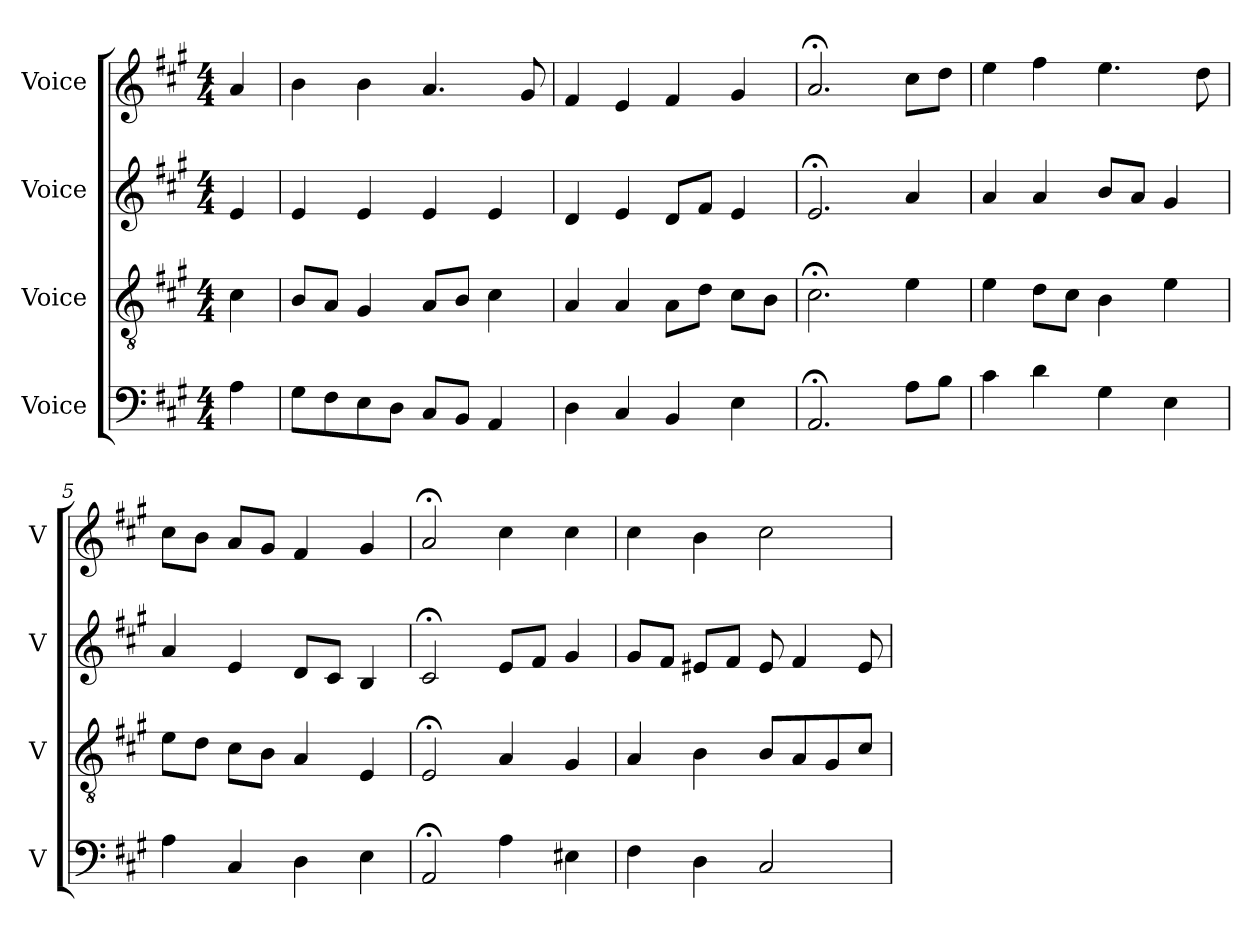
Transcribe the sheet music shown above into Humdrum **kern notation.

**kern	**kern	**kern	**kern
*part4	*part3	*part2	*part1
*staff4	*staff3	*staff2	*staff1
*I"Voice	*I"Voice	*I"Voice	*I"Voice
*I'V	*I'V	*I'V	*I'V
*clefF4	*clefGv2	*clefG2	*clefG2
*k[f#c#g#]	*k[f#c#g#]	*k[f#c#g#]	*k[f#c#g#]
*M4/4	*M4/4	*M4/4	*M4/4
*MM100	*MM100	*MM100	*MM100
=	=	=	=
4A\	4c#\	4e/	4a/
=1	=1	=1	=1
8G#\L	8B/L	4e/	4b\
8F#\	8A/J	.	.
8E\	4G#/	4e/	4b\
8D\J	.	.	.
8C#/L	8A/L	4e/	4.a/
8BB/J	8B/J	.	.
4AA/	4c#\	4e/	.
.	.	.	8g#/
=2	=2	=2	=2
4D\	4A/	4d/	4f#/
4C#/	4A/	4e/	4e/
4BB/	8A\L	8d/L	4f#/
.	8d\J	8f#/J	.
4E\	8c#\L	4e/	4g#/
.	8B\J	.	.
=3	=3	=3	=3
2.AA;/	2.c#;\	2.e;/	2.a;/
8A\L	4e\	4a/	8cc#\L
8B\J	.	.	8dd\J
=4	=4	=4	=4
4c#\	4e\	4a/	4ee\
4d\	8d\L	4a/	4ff#\
.	8c#\J	.	.
4G#\	4B\	8b/L	4.ee\
.	.	8a/J	.
4E\	4e\	4g#/	.
.	.	.	8dd\
!!LO:LB:g=z
=5	=5	=5	=5
4A\	8e\L	4a/	8cc#\L
.	8d\J	.	8b\J
4C#/	8c#\L	4e/	8a/L
.	8B\J	.	8g#/J
4D\	4A/	8d/L	4f#/
.	.	8c#/J	.
4E\	4E/	4B/	4g#/
=6	=6	=6	=6
2AA;/	2E;/	2c#;/	2a;/
4A\	4A/	8e/L	4cc#\
.	.	8f#/J	.
4E#X\	4G#/	4g#/	4cc#\
=7	=7	=7	=7
4F#\	4A/	8g#/L	4cc#\
.	.	8f#/J	.
4D\	4B\	8e#X/L	4b\
.	.	8f#/J	.
2C#/	8B/L	8e#/	2cc#\
.	8A/	4f#/	.
.	8G#/	.	.
.	8c#/J	8e#/	.
=	=	=	=
*-	*-	*-	*-
